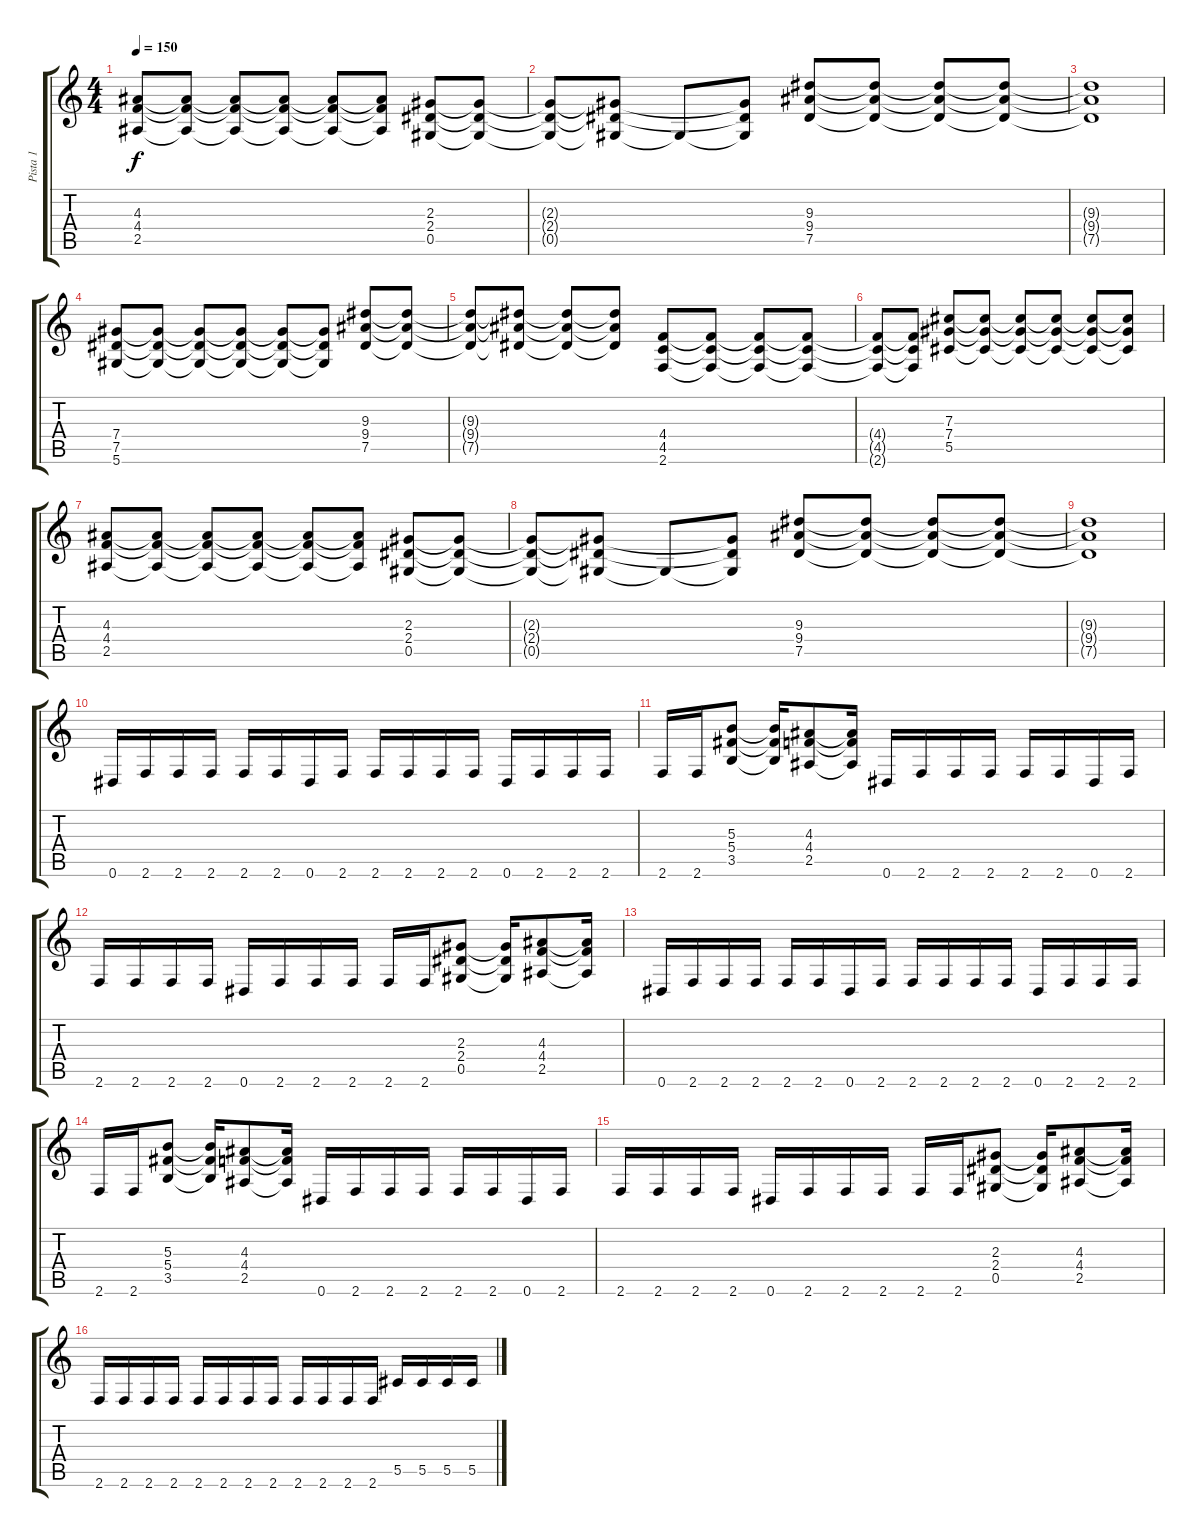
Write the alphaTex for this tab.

\track ("Pista 1" "Pista 1") {instrument distortionguitar}
\staff {score tabs}
\tuning (Eb4 Bb3 Gb3 Db3 Ab2 Eb2) {hide}
\ts (4 4)
\tempo 150
\clef g2
\ks c
(4.3 4.4 2.5).8{dy f} (4.3{t} 4.4{t} 2.5{t}).8 (4.3{t} 4.4{t} 2.5{t}).8 (4.3{t} 4.4{t} 2.5{t}).8 (4.3{t} 4.4{t} 2.5{t}).8 (4.3{t} 4.4{t} 2.5{t}).8 (2.3 2.4 0.5).8 (2.3{t} 2.4{t} 0.5{t}).8 |
(2.3{t} 2.4{t} 0.5{t}).8 (2.3{t} 2.4{t} 0.5{t}).8 0.5{t}.8 (2.3{t} 2.4{t} 0.5{t}).8 (9.3 9.4 7.5).8 (9.3{t} 9.4{t} 7.5{t}).8 (9.3{t} 9.4{t} 7.5{t}).8 (9.3{t} 9.4{t} 7.5{t}).8 |
(9.3{t} 9.4{t} 7.5{t}).1 |
(7.4 7.5 5.6).8 (7.4{t} 7.5{t} 5.6{t}).8 (7.4{t} 7.5{t} 5.6{t}).8 (7.4{t} 7.5{t} 5.6{t}).8 (7.4{t} 7.5{t} 5.6{t}).8 (7.4{t} 7.5{t} 5.6{t}).8 (9.3 9.4 7.5).8 (9.3{t} 9.4{t} 7.5{t}).8 |
(9.3{t} 9.4{t} 7.5{t}).8 (9.3{t} 9.4{t} 7.5{t}).8 (9.3{t} 9.4{t} 7.5{t}).8 (9.3{t} 9.4{t} 7.5{t}).8 (4.4 4.5 2.6).8 (4.4{t} 4.5{t} 2.6{t}).8 (4.4{t} 4.5{t} 2.6{t}).8 (4.4{t} 4.5{t} 2.6{t}).8 |
(4.4{t} 4.5{t} 2.6{t}).8 (4.4{t} 4.5{t} 2.6{t}).8 (7.3 7.4 5.5).8 (7.3{t} 7.4{t} 5.5{t}).8 (7.3{t} 7.4{t} 5.5{t}).8 (7.3{t} 7.4{t} 5.5{t}).8 (7.3{t} 7.4{t} 5.5{t}).8 (7.3{t} 7.4{t} 5.5{t}).8 |
(4.3 4.4 2.5).8 (4.3{t} 4.4{t} 2.5{t}).8 (4.3{t} 4.4{t} 2.5{t}).8 (4.3{t} 4.4{t} 2.5{t}).8 (4.3{t} 4.4{t} 2.5{t}).8 (4.3{t} 4.4{t} 2.5{t}).8 (2.3 2.4 0.5).8 (2.3{t} 2.4{t} 0.5{t}).8 |
(2.3{t} 2.4{t} 0.5{t}).8 (2.3{t} 2.4{t} 0.5{t}).8 0.5{t}.8 (2.3{t} 2.4{t} 0.5{t}).8 (9.3 9.4 7.5).8 (9.3{t} 9.4{t} 7.5{t}).8 (9.3{t} 9.4{t} 7.5{t}).8 (9.3{t} 9.4{t} 7.5{t}).8 |
(9.3{t} 9.4{t} 7.5{t}).1 |
0.6.16 2.6.16 2.6.16 2.6.16 2.6.16 2.6.16 0.6.16 2.6.16 2.6.16 2.6.16 2.6.16 2.6.16 0.6.16 2.6.16 2.6.16 2.6.16 |
2.6.16 2.6.16 (5.3 5.4 3.5).8 (5.3{t} 5.4{t} 3.5{t}).16 (4.3 4.4 2.5).8 (4.3{t} 4.4{t} 2.5{t}).16 0.6.16 2.6.16 2.6.16 2.6.16 2.6.16 2.6.16 0.6.16 2.6.16 |
2.6.16 2.6.16 2.6.16 2.6.16 0.6.16 2.6.16 2.6.16 2.6.16 2.6.16 2.6.16 (2.3 2.4 0.5).8 (2.3{t} 2.4{t} 0.5{t}).16 (4.3 4.4 2.5).8 (4.3{t} 4.4{t} 2.5{t}).16 |
0.6.16 2.6.16 2.6.16 2.6.16 2.6.16 2.6.16 0.6.16 2.6.16 2.6.16 2.6.16 2.6.16 2.6.16 0.6.16 2.6.16 2.6.16 2.6.16 |
2.6.16 2.6.16 (5.3 5.4 3.5).8 (5.3{t} 5.4{t} 3.5{t}).16 (4.3 4.4 2.5).8 (4.3{t} 4.4{t} 2.5{t}).16 0.6.16 2.6.16 2.6.16 2.6.16 2.6.16 2.6.16 0.6.16 2.6.16 |
2.6.16 2.6.16 2.6.16 2.6.16 0.6.16 2.6.16 2.6.16 2.6.16 2.6.16 2.6.16 (2.3 2.4 0.5).8 (2.3{t} 2.4{t} 0.5{t}).16 (4.3 4.4 2.5).8 (4.3{t} 4.4{t} 2.5{t}).16 |
2.6.16 2.6.16 2.6.16 2.6.16 2.6.16 2.6.16 2.6.16 2.6.16 2.6.16 2.6.16 2.6.16 2.6.16 5.5.16 5.5.16 5.5.16 5.5.16
